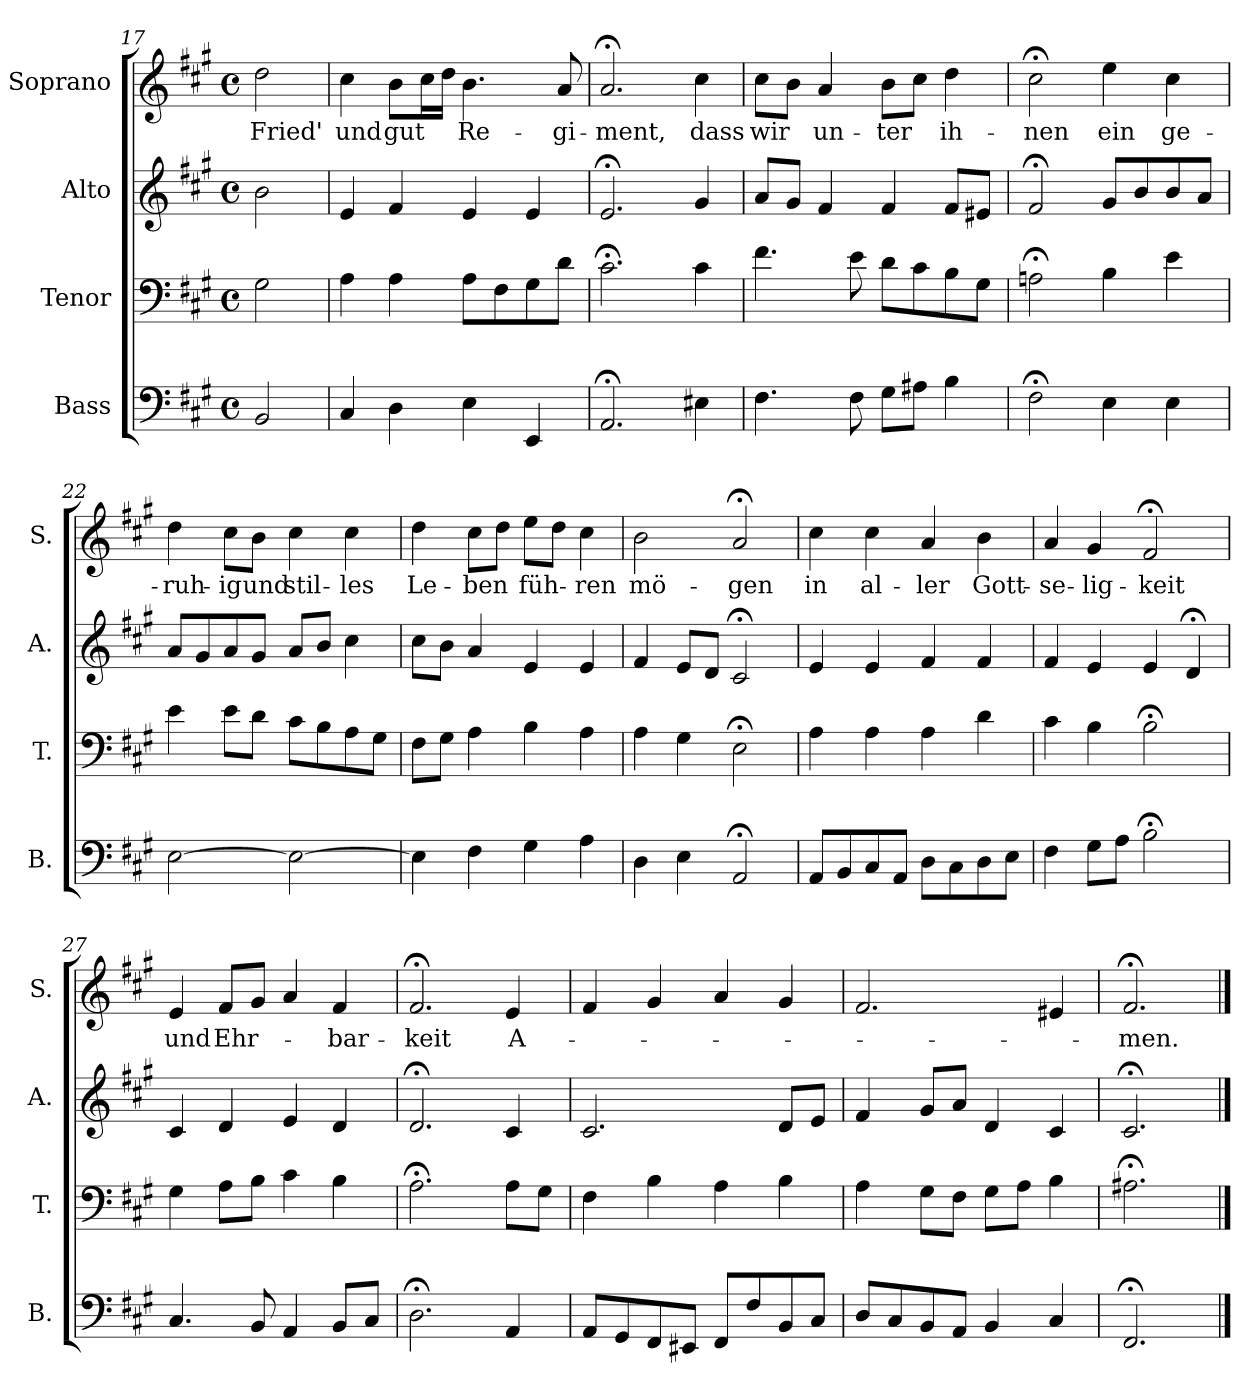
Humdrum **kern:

**kern	**kern	**kern	**kern	**text
*part4	*part3	*part2	*part1	*part1
*staff4	*staff3	*staff2	*staff1	*staff1
*I"Bass	*I"Tenor	*I"Alto	*I"Soprano	*
*I'B.	*I'T.	*I'A.	*I'S.	*
!!LO:LB:g=z
*clefF4	*clefF4	*clefG2	*clefG2	*
*k[f#c#g#]	*k[f#c#g#]	*k[f#c#g#]	*k[f#c#g#]	*
*A:	*A:	*A:	*f#:	*
*M4/4	*M4/4	*M4/4	*M4/4	*
*met(c)	*met(c)	*met(c)	*met(c)	*
=17	=17	=17	=17	=17
!	!	!	!	!LO:LY:b
2BB/	2G#\	2b\	2dd\	Fried'
=18	=18	=18	=18	=18
!	!	!	!	!LO:LY:b
4C#/	4A\	4e/	4cc#\	und
!	!	!	!	!LO:LY:b
4D\	4A\	4f#/	8b\L	gut
.	.	.	16cc#\L	.
.	.	.	16dd\JJ	.
!	!	!	!	!LO:LY:b
4E\	8A\L	4e/	4.b\	Re-
.	8F#\	.	.	.
4EE/	8G#\	4e/	.	.
!	!	!	!	!LO:LY:b
.	8d\J	.	8a/	-gi-
=19	=19	=19	=19	=19
!	!	!	!	!LO:LY:b
2.AA;</	2.c#;<\	2.e;</	2.a;</	-ment,
!	!	!	!	!LO:LY:b
4E#X\	4c#\	4g#/	4cc#\	dass
=20	=20	=20	=20	=20
!	!	!	!	!LO:LY:b
4.F#\	4.f#\	8a/L	8cc#\L	wir
.	.	8g#/J	8b\J	.
!	!	!	!	!LO:LY:b
.	.	4f#/	4a/	un-
8F#\	8e\	.	.	.
!	!	!	!	!LO:LY:b
8G#\L	8d\L	4f#/	8b\L	-ter
8A#X\J	8c#\	.	8cc#\J	.
!	!	!	!	!LO:LY:b
4B\	8B\	8f#/L	4dd\	ih-
.	8G#\J	8e#X/J	.	.
=21	=21	=21	=21	=21
!	!	!	!	!LO:LY:b
2F#;<\	2An;<\	2f#;</	2cc#;<\	-nen
!	!	!	!	!LO:LY:b
4E\	4B\	8g#/L	4ee\	ein
.	.	8b/	.	.
!	!	!	!	!LO:LY:b
4E\	4e\	8b/	4cc#\	ge-
.	.	8a/J	.	.
=22	=22	=22	=22	=22
!	!	!	!	!LO:LY:b
[2E\	4e\	8a/L	4dd\	-ruh-
.	.	8g#/	.	.
!	!	!	!	!LO:LY:b
.	8e\L	8a/	8cc#\L	-ig
!	!	!	!	!LO:LY:b
.	8d\J	8g#/J	8b\J	und
!	!	!	!	!LO:LY:b
2E\_	8c#\L	8a/L	4cc#\	stil-
.	8B\	8b/J	.	.
!	!	!	!	!LO:LY:b
.	8A\	4cc#\	4cc#\	-les
.	8G#\J	.	.	.
!!LO:PB:g=z
=23	=23	=23	=23	=23
!	!	!	!	!LO:LY:b
4E\]	8F#\L	8cc#\L	4dd\	Le-
.	8G#\J	8b\J	.	.
!	!	!	!	!LO:LY:b
4F#\	4A\	4a/	8cc#\L	-ben
.	.	.	8dd\J	.
!	!	!	!	!LO:LY:b
4G#\	4B\	4e/	8ee\L	füh-
.	.	.	8dd\J	.
!	!	!	!	!LO:LY:b
4A\	4A\	4e/	4cc#\	-ren
=24	=24	=24	=24	=24
!	!	!	!	!LO:LY:b
4D\	4A\	4f#/	2b\	mö-
4E\	4G#\	8e/L	.	.
.	.	8d/J	.	.
!	!	!	!	!LO:LY:b
2AA;</	2E;<\	2c#;</	2a;</	-gen
=25	=25	=25	=25	=25
!	!	!	!	!LO:LY:b
8AA/L	4A\	4e/	4cc#\	in
8BB/	.	.	.	.
!	!	!	!	!LO:LY:b
8C#/	4A\	4e/	4cc#\	al-
8AA/J	.	.	.	.
!	!	!	!	!LO:LY:b
8D\L	4A\	4f#/	4a/	-ler
8C#\	.	.	.	.
!	!	!	!	!LO:LY:b
8D\	4d\	4f#/	4b\	Gott-
8E\J	.	.	.	.
=26	=26	=26	=26	=26
!	!	!	!	!LO:LY:b
4F#\	4c#\	4f#/	4a/	-se-
!	!	!	!	!LO:LY:b
8G#\L	4B\	4e/	4g#/	-lig-
8A\J	.	.	.	.
!	!	!	!	!LO:LY:b
2B;<\	2B;<\	4e/	2f#;</	-keit
.	.	4d;</	.	.
!!LO:LB:g=z
=27	=27	=27	=27	=27
!	!	!	!	!LO:LY:b
4.C#/	4G#\	4c#/	4e/	und
!	!	!	!	!LO:LY:b
.	8A\L	4d/	8f#/L	Ehr-
8BB/	8B\J	.	8g#/J	.
4AA/	4c#\	4e/	4a/	.
!	!	!	!	!LO:LY:b
8BB/L	4B\	4d/	4f#/	-bar-
8C#/J	.	.	.	.
=28	=28	=28	=28	=28
!	!	!	!	!LO:LY:b
2.D;<\	2.A;<\	2.d;</	2.f#;</	-keit
!	!	!	!	!LO:LY:b
4AA/	8A\L	4c#/	4e/	A-
.	8G#\J	.	.	.
=29	=29	=29	=29	=29
8AA/L	4F#\	2.c#/	4f#/	.
8GG#/	.	.	.	.
8FF#/	4B\	.	4g#/	.
8EE#X/J	.	.	.	.
8FF#/L	4A\	.	4a/	.
8F#/	.	.	.	.
8BB/	4B\	8d/L	4g#/	.
8C#/J	.	8e/J	.	.
=30	=30	=30	=30	=30
8D/L	4A\	4f#/	2.f#/	.
8C#/	.	.	.	.
8BB/	8G#\L	8g#/L	.	.
8AA/J	8F#\J	8a/J	.	.
4BB/	8G#\L	4d/	.	.
.	8A\J	.	.	.
4C#/	4B\	4c#/	4e#X/	.
=31	=31	=31	=31	=31
!	!	!	!	!LO:LY:b
2.FF#;</	2.A#X;<\	2.c#;</	2.f#;</	-men.
==	==	==	==	==
*-	*-	*-	*-	*-
